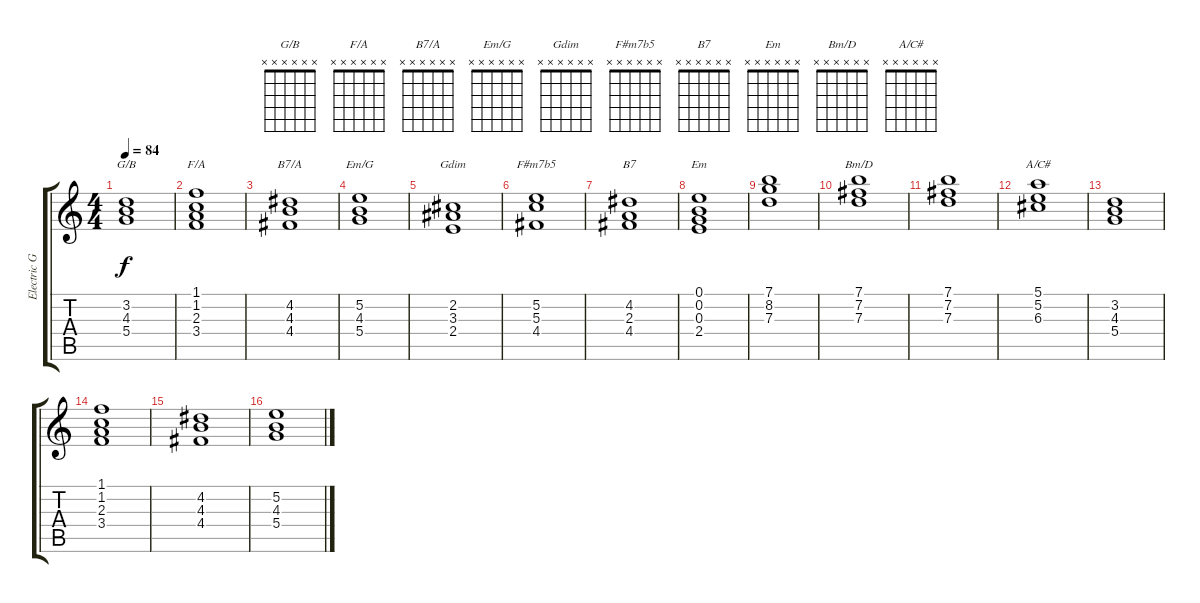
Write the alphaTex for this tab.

\track ("Electric Guitar" "Electric G") {instrument electricguitarjazz}
\staff {score tabs}
\tuning (E4 B3 G3 D3 A2 E2) {hide}
\chord ("G/B" x x x x x x) {firstfret 0}
\chord ("F/A" x x x x x x) {firstfret 0}
\chord ("B7/A" x x x x x x) {firstfret 0}
\chord ("Em/G" x x x x x x) {firstfret 0}
\chord ("Gdim" x x x x x x) {firstfret 0}
\chord ("F#m7b5" x x x x x x) {firstfret 0}
\chord ("B7" x x x x x x) {firstfret 0}
\chord ("Em" x x x x x x) {firstfret 0}
\chord ("Bm/D" x x x x x x) {firstfret 0}
\chord ("A/C#" x x x x x x) {firstfret 0}
\ts (4 4)
\tempo 84
\clef g2
\ks c
(3.2 4.3 5.4).1{ch "G/B" dy f} |
(1.1 1.2 2.3 3.4).1{ch "F/A"} |
(4.2 4.3 4.4).1{ch "B7/A"} |
(5.2 4.3 5.4).1{ch "Em/G"} |
(2.2 3.3 2.4).1{ch "Gdim"} |
(5.2 5.3 4.4).1{ch "F#m7b5"} |
(4.2 2.3 4.4).1{ch "B7"} |
(0.1 0.2 0.3 2.4).1{ch "Em"} |
(7.1 8.2 7.3).1 |
(7.1 7.2 7.3).1{ch "Bm/D"} |
(7.1 7.2 7.3).1 |
(5.1 5.2 6.3).1{ch "A/C#"} |
(3.2 4.3 5.4).1 |
(1.1 1.2 2.3 3.4).1 |
(4.2 4.3 4.4).1 |
(5.2 4.3 5.4).1
